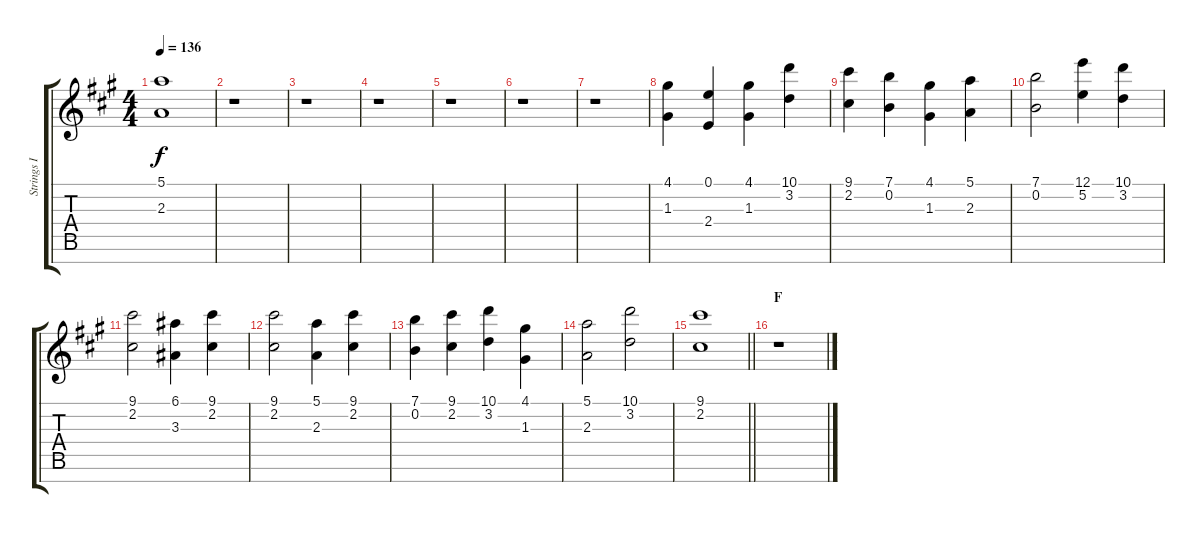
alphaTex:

\track ("Strings I" "Strings I") {instrument stringensemble1}
\staff {score tabs}
\tuning (E5 B4 G4 D4 A3 E3 B2) {hide}
\ts (4 4)
\tempo 136
\clef g2
\ks a
(5.1{t} 2.3{t}).1{dy f} |
r.1 |
r.1 |
r.1 |
r.1 |
r.1 |
r.1 |
(4.1 1.3).4 (0.1 2.4).4 (4.1 1.3).4 (10.1 3.2).4 |
(9.1 2.2).4 (7.1 0.2).4 (4.1 1.3).4 (5.1 2.3).4 |
(7.1 0.2).2 (12.1 5.2).4 (10.1 3.2).4 |
(9.1 2.2).2 (6.1 3.3).4 (9.1 2.2).4 |
(9.1 2.2).2 (5.1 2.3).4 (9.1 2.2).4 |
(7.1 0.2).4 (9.1 2.2).4 (10.1 3.2).4 (4.1 1.3).4 |
(5.1 2.3).2 (10.1 3.2).2 |
\barLineRight lightlight
(9.1 2.2).1 |
\section ("" "F")
r.1
